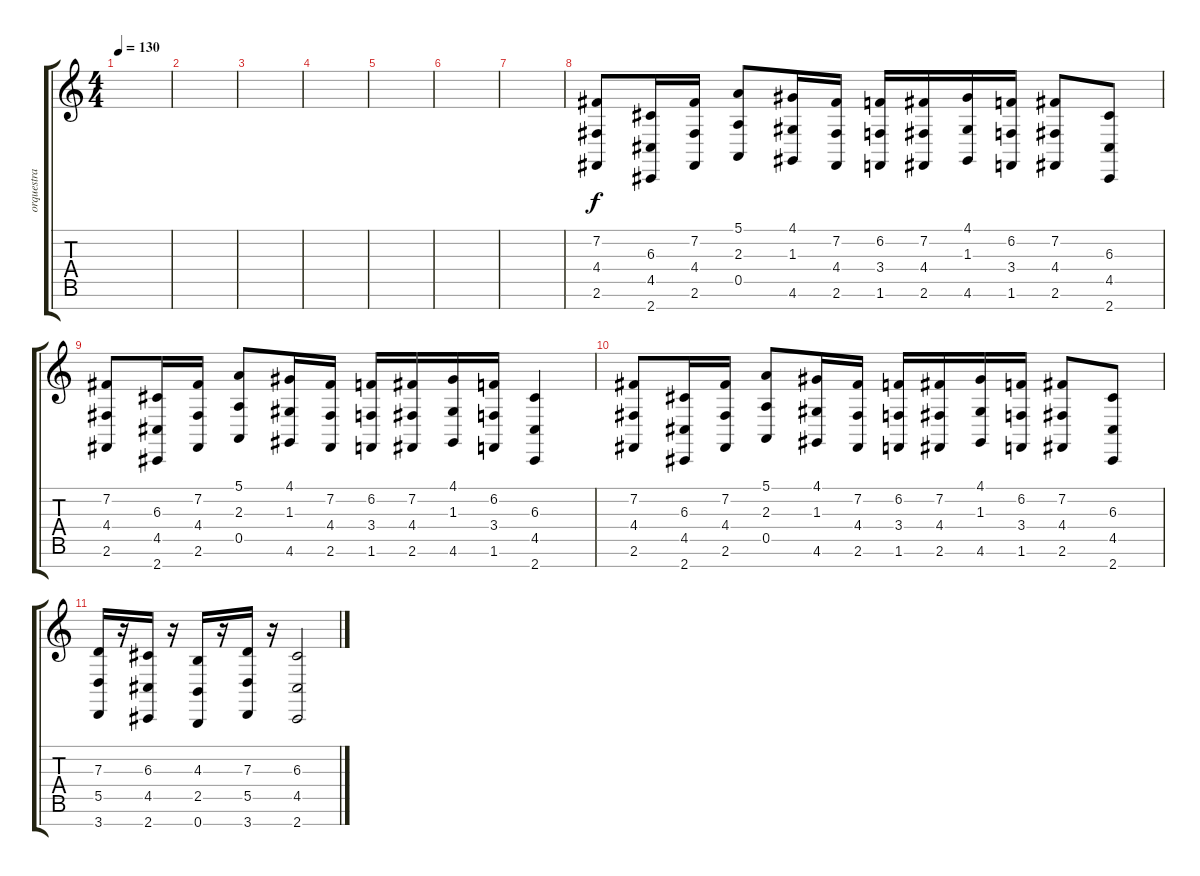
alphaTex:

\track ("orquestra 01" "orquestra ") {instrument stringensemble1}
\staff {score tabs}
\tuning (E4 B3 G3 D3 A2 E2 B1) {hide}
\ts (4 4)
\tempo 130
\clef g2
\ks c
|
|
|
|
|
|
|
(7.2 4.4 2.6).8 (6.3 4.5 2.7).16 (7.2 4.4 2.6).16 (5.1 2.3 0.5).8 (4.1 1.3 4.6).16 (7.2 4.4 2.6).16 (6.2 3.4 1.6).16 (7.2 4.4 2.6).16 (4.1 1.3 4.6).16 (6.2 3.4 1.6).16 (7.2 4.4 2.6).8 (6.3 4.5 2.7).8 |
(7.2 4.4 2.6).8 (6.3 4.5 2.7).16 (7.2 4.4 2.6).16 (5.1 2.3 0.5).8 (4.1 1.3 4.6).16 (7.2 4.4 2.6).16 (6.2 3.4 1.6).16 (7.2 4.4 2.6).16 (4.1 1.3 4.6).16 (6.2 3.4 1.6).16 (6.3 4.5 2.7).4 |
(7.2 4.4 2.6).8 (6.3 4.5 2.7).16 (7.2 4.4 2.6).16 (5.1 2.3 0.5).8 (4.1 1.3 4.6).16 (7.2 4.4 2.6).16 (6.2 3.4 1.6).16 (7.2 4.4 2.6).16 (4.1 1.3 4.6).16 (6.2 3.4 1.6).16 (7.2 4.4 2.6).8 (6.3 4.5 2.7).8 |
(7.3 5.5 3.7).16 r.16 (6.3 4.5 2.7).16 r.16 (4.3 2.5 0.7).16 r.16 (7.3 5.5 3.7).16 r.16 (6.3 4.5 2.7).2
